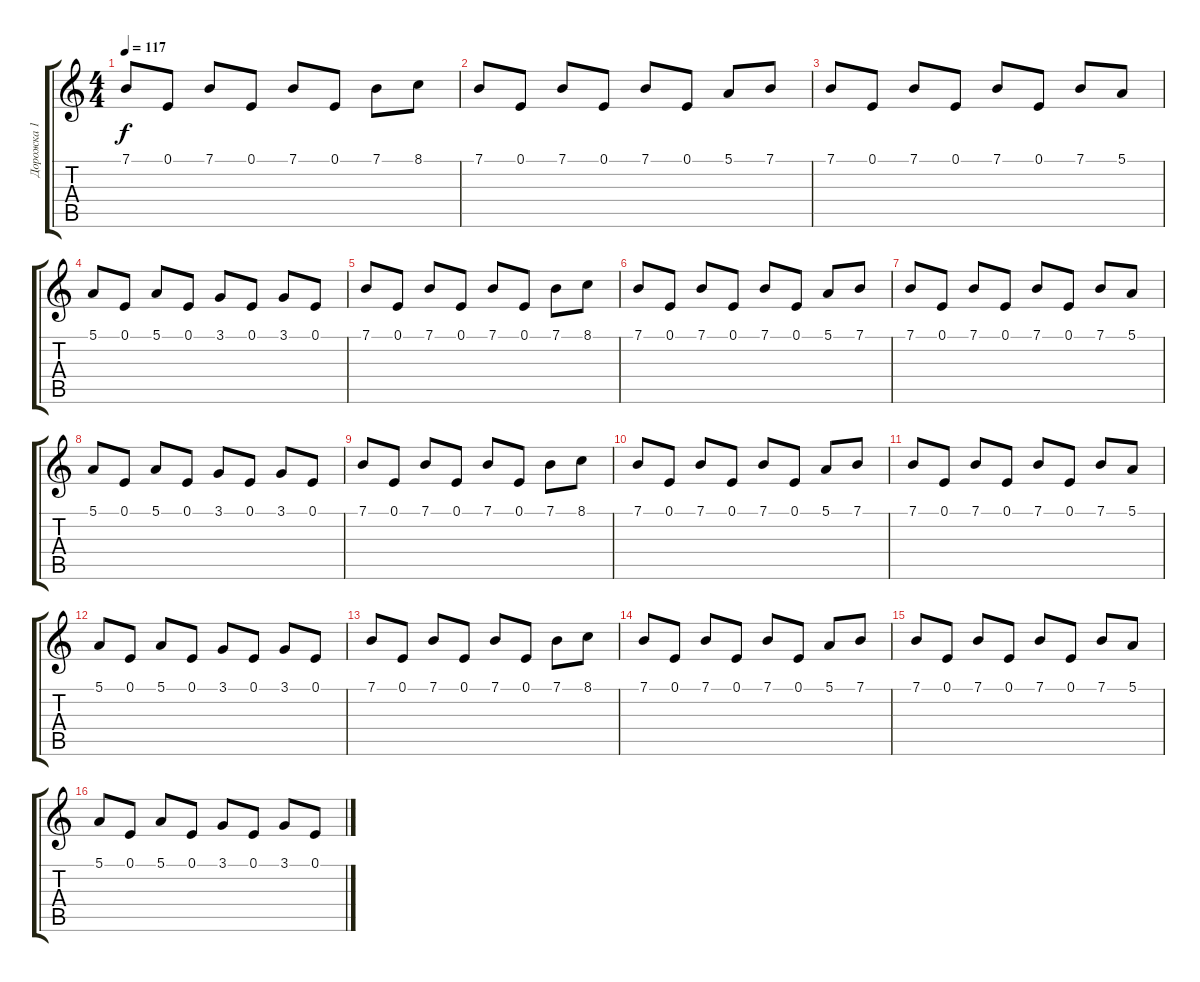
\track ("Дорожка 1" "Дорожка 1") {instrument brightacousticpiano}
\staff {score tabs}
\tuning (E4 B3 G3 D3 A2 E2) {hide}
\ts (4 4)
\tempo 117
\clef g2
\ks c
7.1.8{dy f} 0.1.8 7.1.8 0.1.8 7.1.8 0.1.8 7.1.8 8.1.8 |
7.1.8 0.1.8 7.1.8 0.1.8 7.1.8 0.1.8 5.1.8 7.1.8 |
7.1.8 0.1.8 7.1.8 0.1.8 7.1.8 0.1.8 7.1.8 5.1.8 |
5.1.8 0.1.8 5.1.8 0.1.8 3.1.8 0.1.8 3.1.8 0.1.8 |
7.1.8 0.1.8 7.1.8 0.1.8 7.1.8 0.1.8 7.1.8 8.1.8 |
7.1.8 0.1.8 7.1.8 0.1.8 7.1.8 0.1.8 5.1.8 7.1.8 |
7.1.8 0.1.8 7.1.8 0.1.8 7.1.8 0.1.8 7.1.8 5.1.8 |
5.1.8 0.1.8 5.1.8 0.1.8 3.1.8 0.1.8 3.1.8 0.1.8 |
7.1.8 0.1.8 7.1.8 0.1.8 7.1.8 0.1.8 7.1.8 8.1.8 |
7.1.8 0.1.8 7.1.8 0.1.8 7.1.8 0.1.8 5.1.8 7.1.8 |
7.1.8 0.1.8 7.1.8 0.1.8 7.1.8 0.1.8 7.1.8 5.1.8 |
5.1.8 0.1.8 5.1.8 0.1.8 3.1.8 0.1.8 3.1.8 0.1.8 |
7.1.8 0.1.8 7.1.8 0.1.8 7.1.8 0.1.8 7.1.8 8.1.8 |
7.1.8 0.1.8 7.1.8 0.1.8 7.1.8 0.1.8 5.1.8 7.1.8 |
7.1.8 0.1.8 7.1.8 0.1.8 7.1.8 0.1.8 7.1.8 5.1.8 |
5.1.8 0.1.8 5.1.8 0.1.8 3.1.8 0.1.8 3.1.8 0.1.8
